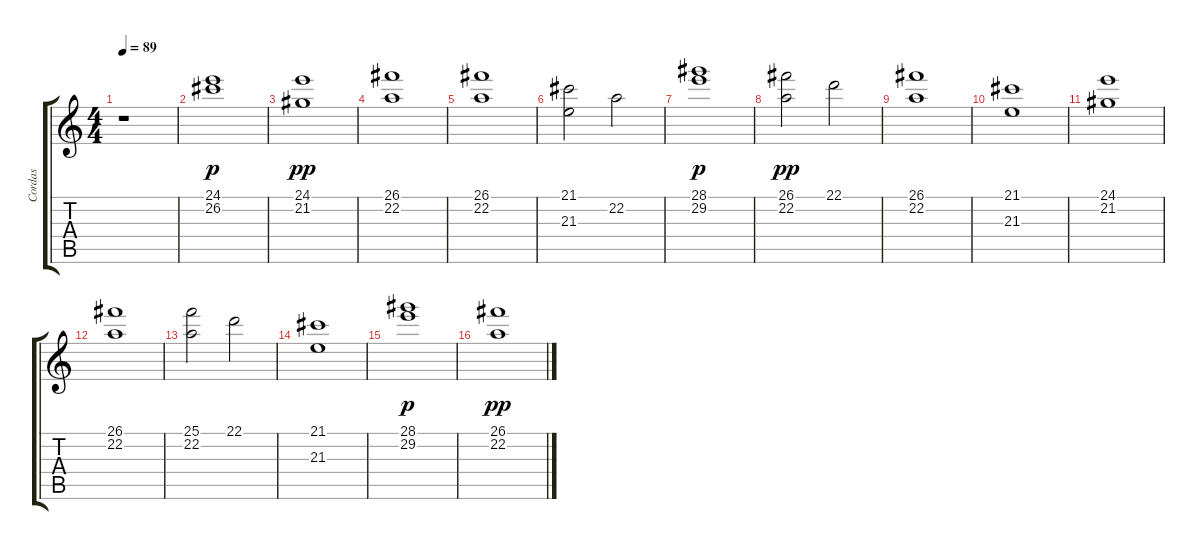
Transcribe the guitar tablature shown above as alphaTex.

\track ("Cordas         " "Cordas    ") {instrument stringensemble1}
\staff {score tabs}
\tuning (E4 B3 G3 D3 A2 E2) {hide}
\ts (4 4)
\tempo 89
\clef g2
\ks c
r.1{dy p} |
(24.1 26.2).1 |
(24.1 21.2).1{dy pp} |
(26.1 22.2).1 |
(26.1 22.2).1 |
(21.1 21.3).2 22.2.2 |
(28.1 29.2).1{dy p} |
(26.1 22.2).2{dy pp} 22.1.2 |
(26.1 22.2).1 |
(21.1 21.3).1 |
(24.1 21.2).1 |
(26.1 22.2).1 |
(25.1 22.2).2 22.1.2 |
(21.1 21.3).1 |
(28.1 29.2).1{dy p} |
(26.1 22.2).1{dy pp}
